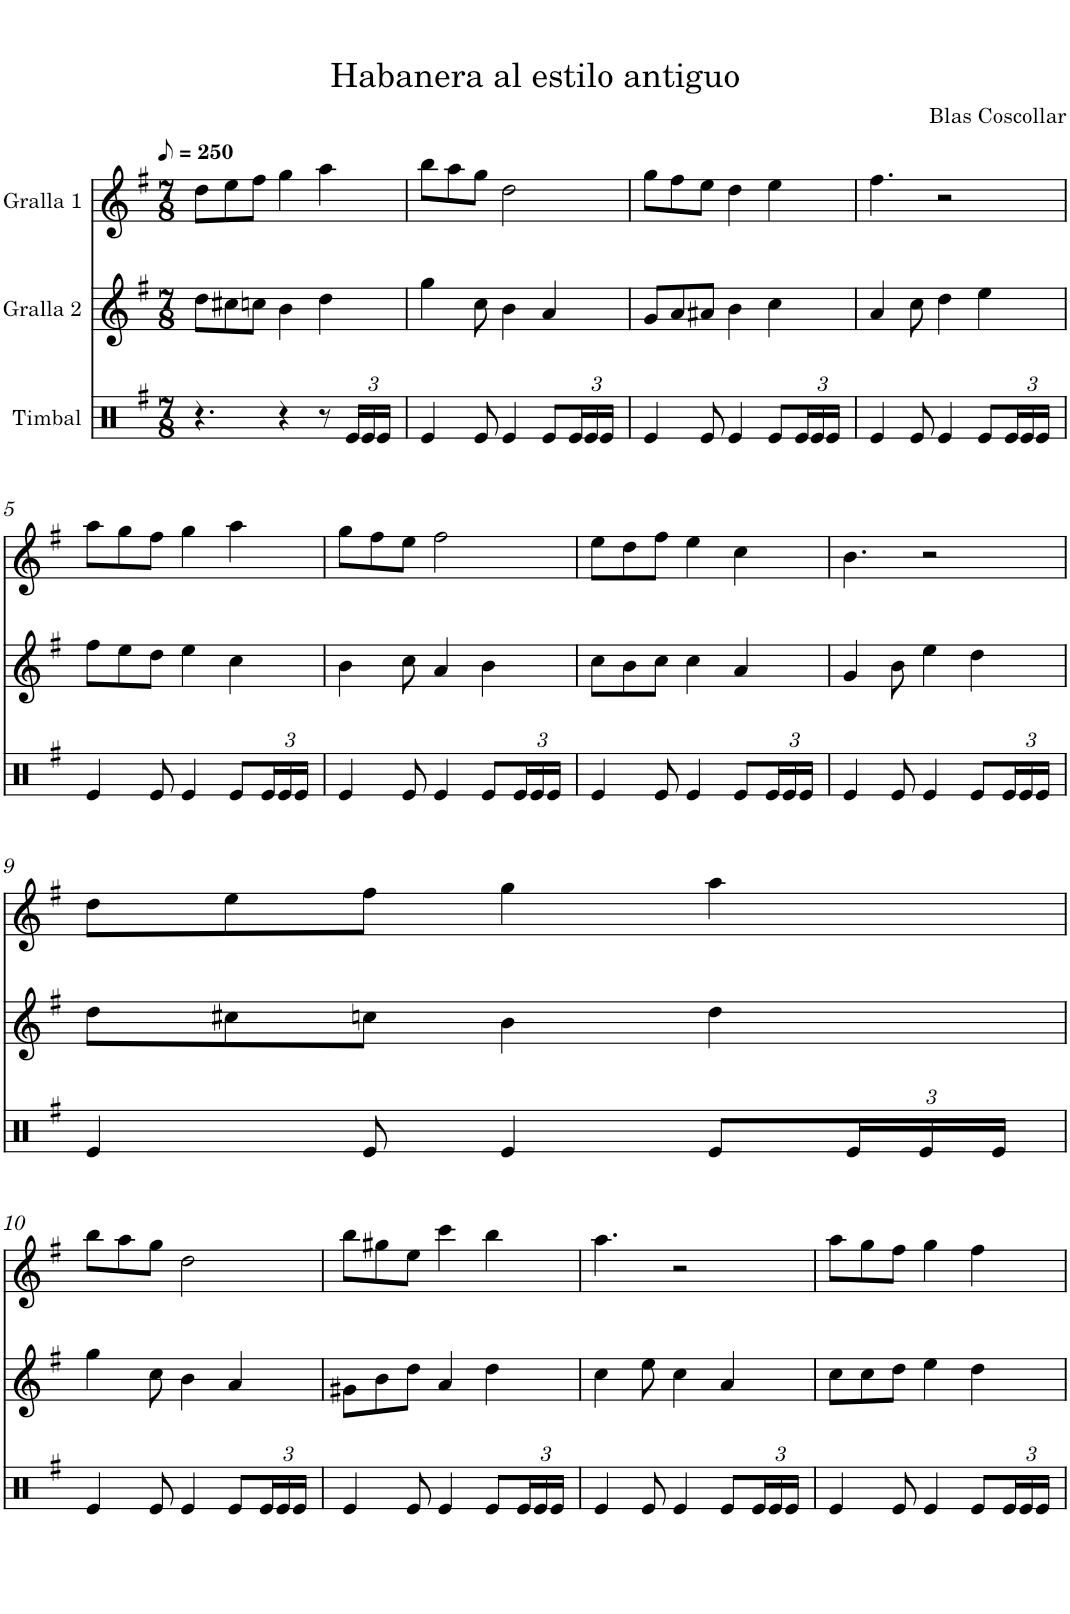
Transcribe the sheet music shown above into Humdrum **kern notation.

**kern	**kern	**kern
*part3	*part2	*part1
*staff3	*staff2	*staff1
*I"Timbal	*I"Gralla 2	*I"Gralla 1
*clefX	*clefG2	*clefG2
*k[f#]	*k[f#]	*k[f#]
*M7/8	*M7/8	*M7/8
*MM125	*MM125	*MM125
=1	=1	=1
4.r	8dd\L	8dd\L
.	8cc#X\	8ee\
.	8ccn\J	8ff#\J
4r	4b\	4gg\
8r	4dd\	4aa\
*Xbrackettup	*	*
24e/LL	.	.
24e/	.	.
24e/JJ	.	.
=2	=2	=2
4e/	4gg\	8bb\L
.	.	8aa\
8e/	8cc\	8gg\J
4e/	4b\	2dd\
8e/L	4a/	.
24e/L	.	.
24e/	.	.
24e/JJ	.	.
=3	=3	=3
4e/	8g/L	8gg\L
.	8a/	8ff#\
8e/	8a#X/J	8ee\J
4e/	4b\	4dd\
8e/L	4cc\	4ee\
24e/L	.	.
24e/	.	.
24e/JJ	.	.
=4	=4	=4
4e/	4a/	4.ff#\
8e/	8cc\	.
4e/	4dd\	2r
8e/L	4ee\	.
24e/L	.	.
24e/	.	.
24e/JJ	.	.
!!LO:LB:g=z
=5	=5	=5
4e/	8ff#\L	8aa\L
.	8ee\	8gg\
8e/	8dd\J	8ff#\J
4e/	4ee\	4gg\
8e/L	4cc\	4aa\
24e/L	.	.
24e/	.	.
24e/JJ	.	.
=6	=6	=6
4e/	4b\	8gg\L
.	.	8ff#\
8e/	8cc\	8ee\J
4e/	4a/	2ff#\
8e/L	4b\	.
24e/L	.	.
24e/	.	.
24e/JJ	.	.
=7	=7	=7
4e/	8cc\L	8ee\L
.	8b\	8dd\
8e/	8cc\J	8ff#\J
4e/	4cc\	4ee\
8e/L	4a/	4cc\
24e/L	.	.
24e/	.	.
24e/JJ	.	.
=8	=8	=8
4e/	4g/	4.b\
8e/	8b\	.
4e/	4ee\	2r
8e/L	4dd\	.
24e/L	.	.
24e/	.	.
24e/JJ	.	.
!!LO:LB:g=z
=9	=9	=9
4e/	8dd\L	8dd\L
.	8cc#X\	8ee\
8e/	8ccn\J	8ff#\J
4e/	4b\	4gg\
8e/L	4dd\	4aa\
24e/L	.	.
24e/	.	.
24e/JJ	.	.
!!LO:LB:g=z
=10	=10	=10
4e/	4gg\	8bb\L
.	.	8aa\
8e/	8cc\	8gg\J
4e/	4b\	2dd\
8e/L	4a/	.
24e/L	.	.
24e/	.	.
24e/JJ	.	.
=11	=11	=11
4e/	8g#X\L	8bb\L
.	8b\	8gg#X\
8e/	8dd\J	8ee\J
4e/	4a/	4ccc\
8e/L	4dd\	4bb\
24e/L	.	.
24e/	.	.
24e/JJ	.	.
=12	=12	=12
4e/	4cc\	4.aa\
8e/	8ee\	.
4e/	4cc\	2r
8e/L	4a/	.
24e/L	.	.
24e/	.	.
24e/JJ	.	.
=13	=13	=13
4e/	8cc\L	8aa\L
.	8cc\	8gg\
8e/	8dd\J	8ff#\J
4e/	4ee\	4gg\
8e/L	4dd\	4ff#\
24e/L	.	.
24e/	.	.
24e/JJ	.	.
=	=	=
*-	*-	*-
